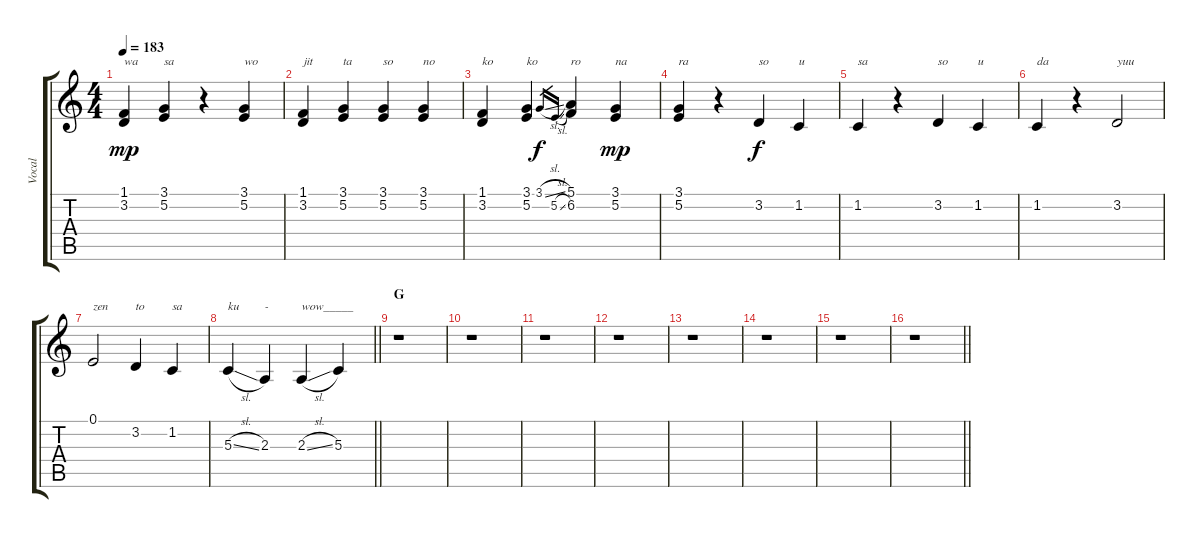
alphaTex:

\track ("Vocal" "Vocal") {instrument clarinet}
\staff {score tabs}
\tuning (E4 B3 G3 D3 A2 E2) {hide}
\ts (4 4)
\tempo 183
\clef g2
\ks c
(1.1 3.2).4{txt "wa" dy mp} (3.1 5.2).4{txt "sa"} r.4 (3.1 5.2).4{txt "wo"} |
(1.1 3.2).4{txt "jit"} (3.1 5.2).4{txt "ta"} (3.1 5.2).4{txt "so"} (3.1 5.2).4{txt "no"} |
(1.1 3.2).4{txt "ko"} (3.1 5.2).4{txt "ko"} 3.1{sl}.16{gr dy f} 5.2{sl}.16{gr} (5.1 6.2).4{txt "ro"} (3.1 5.2).4{txt "na" dy mp} |
(3.1 5.2).4{txt "ra"} r.4 3.2.4{txt "so" dy f} 1.2.4{txt "u"} |
1.2.4{txt "sa"} r.4 3.2.4{txt "so"} 1.2.4{txt "u"} |
1.2.4{txt "da"} r.4 3.2.2{txt "yuu"} |
0.1.2{txt "zen"} 3.2.4{txt "to"} 1.2.4{txt "sa"} |
\barLineRight lightlight
5.3{sl}.4{txt "ku"} 2.3.4{txt "-"} 2.3{sl}.4{txt "wow_____"} 5.3.4 |
\section ("" "G")
r.1 |
r.1 |
r.1 |
r.1 |
r.1 |
r.1 |
r.1 |
\barLineRight lightlight
r.1
